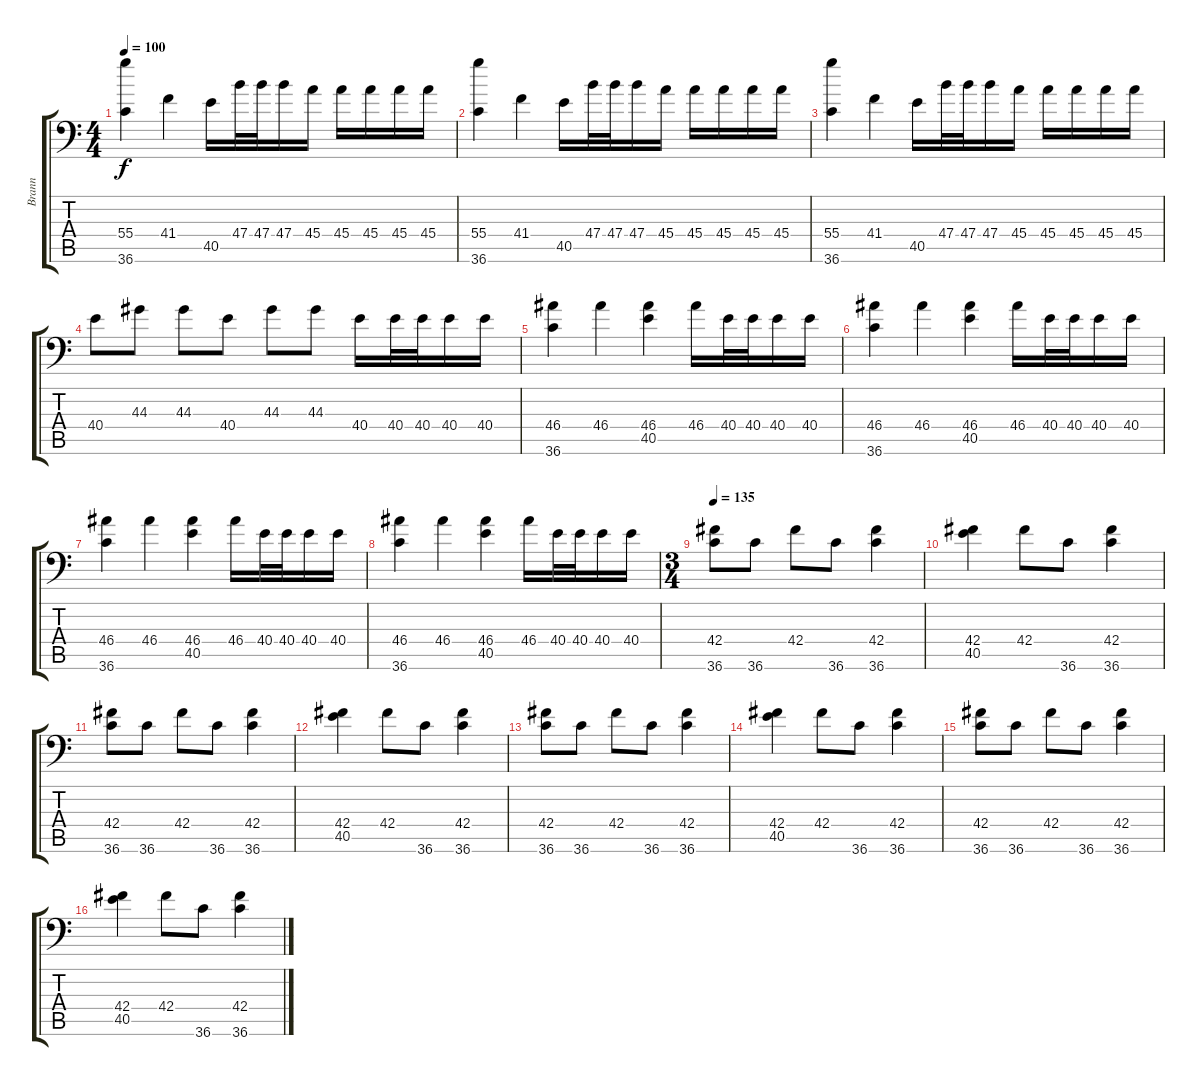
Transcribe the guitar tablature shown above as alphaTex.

\track ("Brann" "Brann") {instrument acousticgrandpiano}
\staff {score tabs}
\tuning (C-1 C-1 C-1 C-1 C-1 C-1) {hide}
\ts (4 4)
\tempo 100
\clef f4
\ks c
(55.4 36.6).4{dy f} 41.4.4 40.5.16 47.4.32 47.4.32 47.4.16 45.4.16 45.4.16 45.4.16 45.4.16 45.4.16 |
(55.4 36.6).4 41.4.4 40.5.16 47.4.32 47.4.32 47.4.16 45.4.16 45.4.16 45.4.16 45.4.16 45.4.16 |
(55.4 36.6).4 41.4.4 40.5.16 47.4.32 47.4.32 47.4.16 45.4.16 45.4.16 45.4.16 45.4.16 45.4.16 |
40.4.8 44.3.8 44.3.8 40.4.8 44.3.8 44.3.8 40.4.16 40.4.32 40.4.32 40.4.16 40.4.16 |
(46.4 36.6).4 46.4.4 (46.4 40.5).4 46.4.16 40.4.32 40.4.32 40.4.16 40.4.16 |
(46.4 36.6).4 46.4.4 (46.4 40.5).4 46.4.16 40.4.32 40.4.32 40.4.16 40.4.16 |
(46.4 36.6).4 46.4.4 (46.4 40.5).4 46.4.16 40.4.32 40.4.32 40.4.16 40.4.16 |
(46.4 36.6).4 46.4.4 (46.4 40.5).4 46.4.16 40.4.32 40.4.32 40.4.16 40.4.16 |
\ts (3 4)
\tempo 135
(42.4 36.6).8 36.6.8 42.4.8 36.6.8 (42.4 36.6).4 |
(42.4 40.5).4 42.4.8 36.6.8 (42.4 36.6).4 |
(42.4 36.6).8 36.6.8 42.4.8 36.6.8 (42.4 36.6).4 |
(42.4 40.5).4 42.4.8 36.6.8 (42.4 36.6).4 |
(42.4 36.6).8 36.6.8 42.4.8 36.6.8 (42.4 36.6).4 |
(42.4 40.5).4 42.4.8 36.6.8 (42.4 36.6).4 |
(42.4 36.6).8 36.6.8 42.4.8 36.6.8 (42.4 36.6).4 |
(42.4 40.5).4 42.4.8 36.6.8 (42.4 36.6).4
